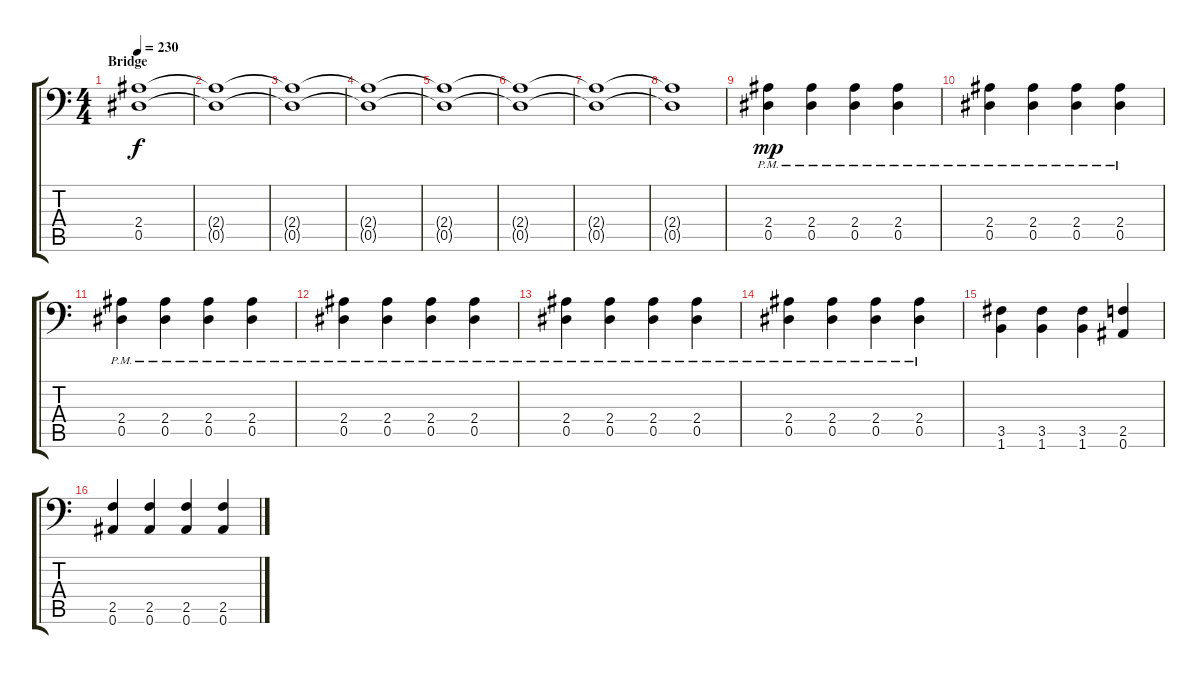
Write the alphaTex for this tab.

\track "" {instrument distortionguitar}
\staff {score tabs}
\tuning (Bb3 F3 Db3 Ab2 Eb2 Bb1) {hide}
\ts (4 4)
\section ("" "Bridge")
\tempo 230
\clef f4
\ks c
(2.4 0.5).1{dy f} |
(2.4{t} 0.5{t}).1 |
(2.4{t} 0.5{t}).1 |
(2.4{t} 0.5{t}).1 |
(2.4{t} 0.5{t}).1 |
(2.4{t} 0.5{t}).1 |
(2.4{t} 0.5{t}).1 |
(2.4{t} 0.5{t}).1 |
(2.4{pm} 0.5{pm}).4{dy mp} (2.4{pm} 0.5{pm}).4 (2.4{pm} 0.5{pm}).4 (2.4{pm} 0.5{pm}).4 |
(2.4{pm} 0.5{pm}).4 (2.4{pm} 0.5{pm}).4 (2.4{pm} 0.5{pm}).4 (2.4{pm} 0.5{pm}).4 |
(2.4{pm} 0.5{pm}).4 (2.4{pm} 0.5{pm}).4 (2.4{pm} 0.5{pm}).4 (2.4{pm} 0.5{pm}).4 |
(2.4{pm} 0.5{pm}).4 (2.4{pm} 0.5{pm}).4 (2.4{pm} 0.5{pm}).4 (2.4{pm} 0.5{pm}).4 |
(2.4{pm} 0.5{pm}).4 (2.4{pm} 0.5{pm}).4 (2.4{pm} 0.5{pm}).4 (2.4{pm} 0.5{pm}).4 |
(2.4{pm} 0.5{pm}).4 (2.4{pm} 0.5{pm}).4 (2.4{pm} 0.5{pm}).4 (2.4{pm} 0.5{pm}).4 |
(3.5 1.6).4 (3.5 1.6).4 (3.5 1.6).4 (2.5 0.6).4 |
(2.5 0.6).4 (2.5 0.6).4 (2.5 0.6).4 (2.5 0.6).4
